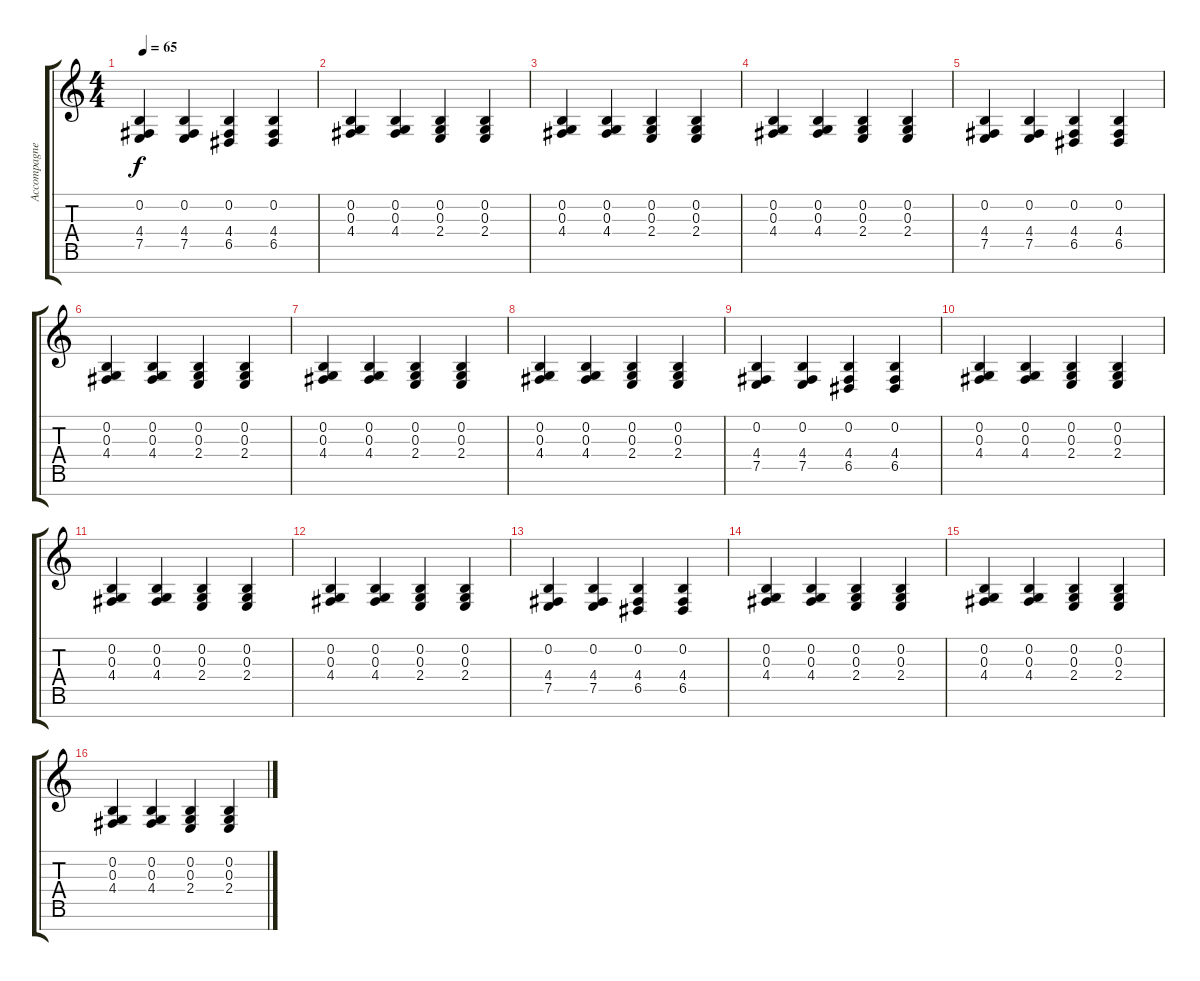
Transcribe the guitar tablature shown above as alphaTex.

\track ("Accompagnement" "Accompagne") {instrument brightacousticpiano}
\staff {score tabs}
\tuning (E4 B3 G3 D3 A2 E2 B1) {hide}
\ts (4 4)
\tempo 65
\clef g2
\ks c
(0.2 4.4 7.5).4{dy f} (0.2 4.4 7.5).4 (0.2 4.4 6.5).4 (0.2 4.4 6.5).4 |
(0.2 0.3 4.4).4 (0.2 0.3 4.4).4 (0.2 0.3 2.4).4 (0.2 0.3 2.4).4 |
(0.2 0.3 4.4).4 (0.2 0.3 4.4).4 (0.2 0.3 2.4).4 (0.2 0.3 2.4).4 |
(0.2 0.3 4.4).4 (0.2 0.3 4.4).4 (0.2 0.3 2.4).4 (0.2 0.3 2.4).4 |
(0.2 4.4 7.5).4 (0.2 4.4 7.5).4 (0.2 4.4 6.5).4 (0.2 4.4 6.5).4 |
(0.2 0.3 4.4).4 (0.2 0.3 4.4).4 (0.2 0.3 2.4).4 (0.2 0.3 2.4).4 |
(0.2 0.3 4.4).4 (0.2 0.3 4.4).4 (0.2 0.3 2.4).4 (0.2 0.3 2.4).4 |
(0.2 0.3 4.4).4 (0.2 0.3 4.4).4 (0.2 0.3 2.4).4 (0.2 0.3 2.4).4 |
(0.2 4.4 7.5).4 (0.2 4.4 7.5).4 (0.2 4.4 6.5).4 (0.2 4.4 6.5).4 |
(0.2 0.3 4.4).4 (0.2 0.3 4.4).4 (0.2 0.3 2.4).4 (0.2 0.3 2.4).4 |
(0.2 0.3 4.4).4 (0.2 0.3 4.4).4 (0.2 0.3 2.4).4 (0.2 0.3 2.4).4 |
(0.2 0.3 4.4).4 (0.2 0.3 4.4).4 (0.2 0.3 2.4).4 (0.2 0.3 2.4).4 |
(0.2 4.4 7.5).4 (0.2 4.4 7.5).4 (0.2 4.4 6.5).4 (0.2 4.4 6.5).4 |
(0.2 0.3 4.4).4 (0.2 0.3 4.4).4 (0.2 0.3 2.4).4 (0.2 0.3 2.4).4 |
(0.2 0.3 4.4).4 (0.2 0.3 4.4).4 (0.2 0.3 2.4).4 (0.2 0.3 2.4).4 |
(0.2 0.3 4.4).4 (0.2 0.3 4.4).4 (0.2 0.3 2.4).4 (0.2 0.3 2.4).4
